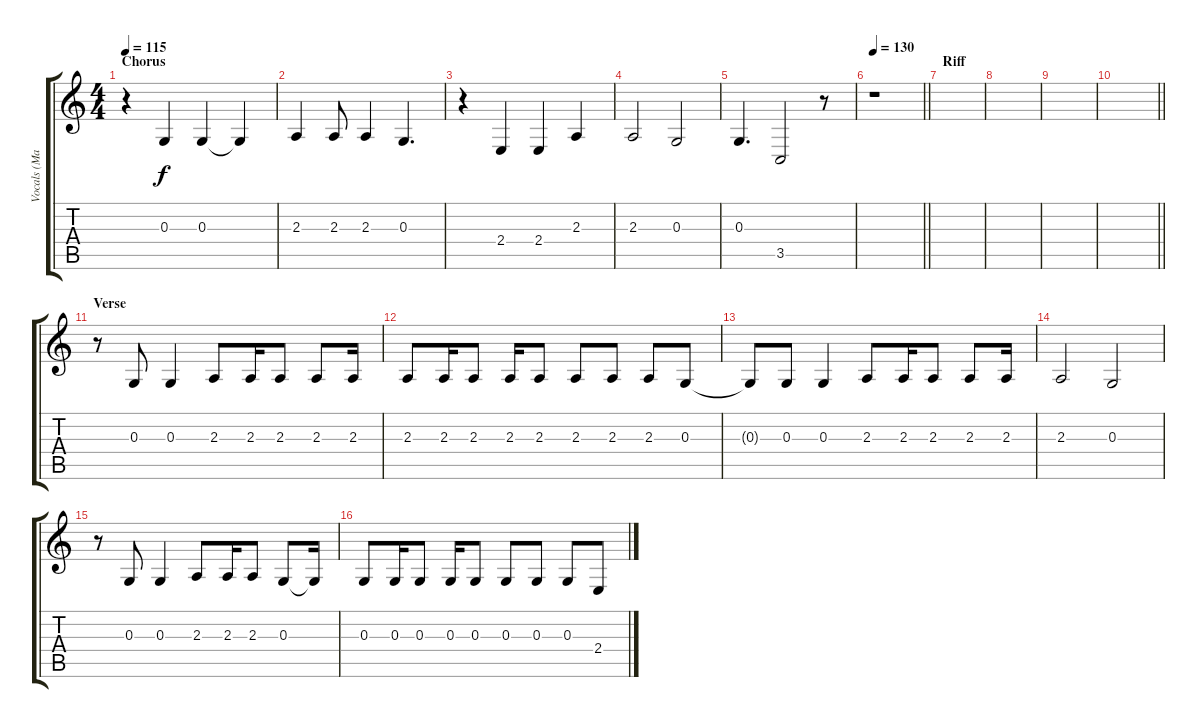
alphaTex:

\track ("Vocals (Mark Hoppus)" "Vocals (Ma") {instrument baritonesax}
\staff {score tabs}
\tuning (E4 B3 G3 D3 A2 E2) {hide}
\ts (4 4)
\section ("" "Chorus")
\tempo 115
\clef g2
\ks c
r.4{dy f} 0.3.4 0.3.4 0.3{t}.4 |
2.3.4 2.3.8 2.3.4 0.3.4{d} |
r.4 2.4.4 2.4.4 2.3.4 |
2.3.2 0.3.2 |
0.3.4{d} 3.5.2 r.8 |
\tempo 130
\barLineRight lightlight
r.1 |
\section ("" "Riff")
|
|
|
\barLineRight lightlight
|
\section ("" "Verse")
r.8 0.3.8 0.3.4 2.3.8 2.3.16 2.3.8 2.3.8 2.3.16 |
2.3.8 2.3.16 2.3.8 2.3.16 2.3.8 2.3.8 2.3.8 2.3.8 0.3.8 |
0.3{t}.8 0.3.8 0.3.4 2.3.8 2.3.16 2.3.8 2.3.8 2.3.16 |
2.3.2 0.3.2 |
r.8 0.3.8 0.3.4 2.3.8 2.3.16 2.3.8 0.3.8 0.3{t}.16 |
0.3.8 0.3.16 0.3.8 0.3.16 0.3.8 0.3.8 0.3.8 0.3.8 2.4.8
